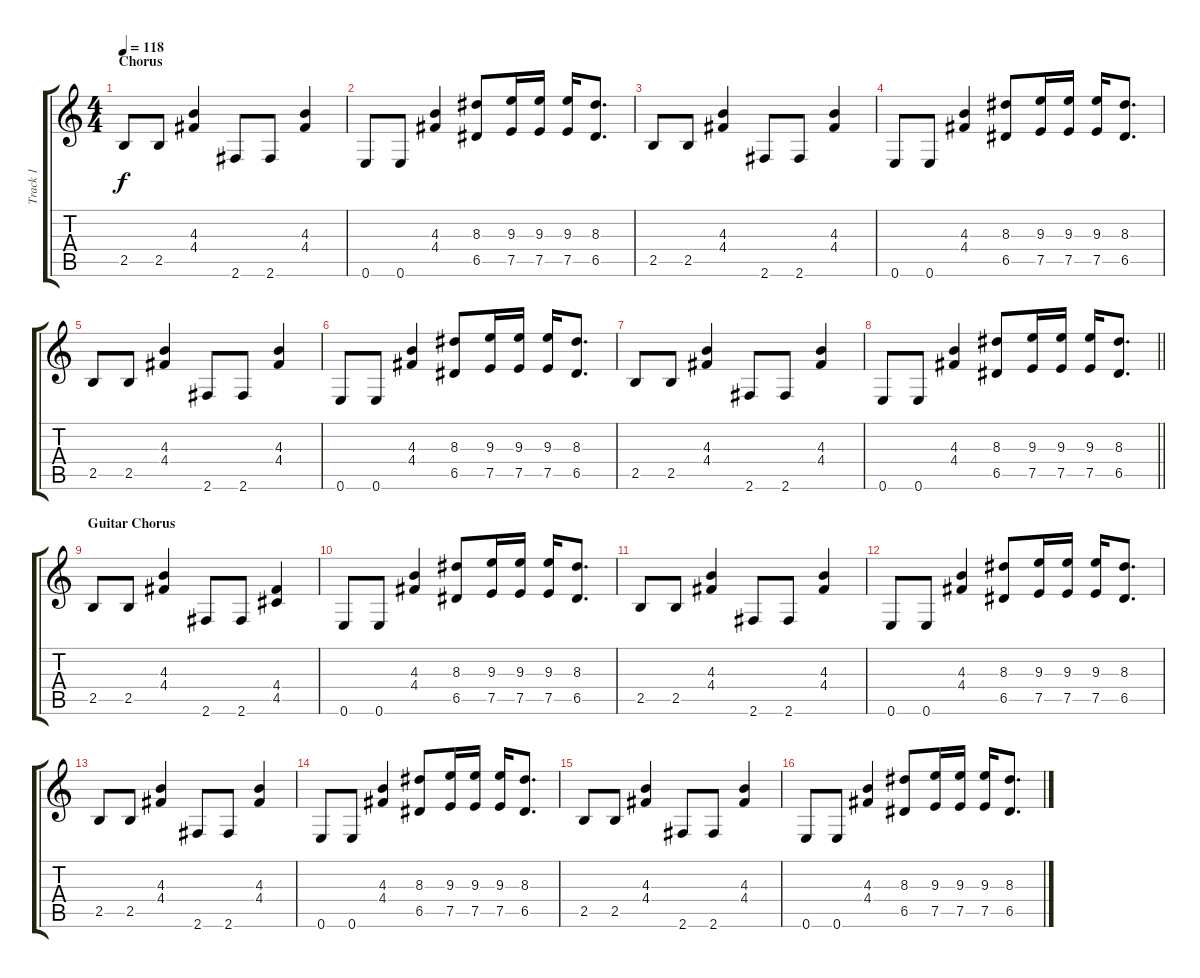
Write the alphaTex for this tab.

\track ("Track 1" "Track 1") {instrument distortionguitar}
\staff {score tabs}
\tuning (E4 B3 G3 D3 A2 E2) {hide}
\ts (4 4)
\section ("" "Chorus")
\tempo 118
\clef g2
\ks c
2.5.8{dy f} 2.5.8 (4.3 4.4).4 2.6.8 2.6.8 (4.3 4.4).4 |
0.6.8 0.6.8 (4.3 4.4).4 (8.3 6.5).8 (9.3 7.5).16 (9.3 7.5).16 (9.3 7.5).16 (8.3 6.5).8{d} |
2.5.8 2.5.8 (4.3 4.4).4 2.6.8 2.6.8 (4.3 4.4).4 |
0.6.8 0.6.8 (4.3 4.4).4 (8.3 6.5).8 (9.3 7.5).16 (9.3 7.5).16 (9.3 7.5).16 (8.3 6.5).8{d} |
2.5.8 2.5.8 (4.3 4.4).4 2.6.8 2.6.8 (4.3 4.4).4 |
0.6.8 0.6.8 (4.3 4.4).4 (8.3 6.5).8 (9.3 7.5).16 (9.3 7.5).16 (9.3 7.5).16 (8.3 6.5).8{d} |
2.5.8 2.5.8 (4.3 4.4).4 2.6.8 2.6.8 (4.3 4.4).4 |
\barLineRight lightlight
0.6.8 0.6.8 (4.3 4.4).4 (8.3 6.5).8 (9.3 7.5).16 (9.3 7.5).16 (9.3 7.5).16 (8.3 6.5).8{d} |
\section ("" "Guitar Chorus")
2.5.8 2.5.8 (4.3 4.4).4 2.6.8 2.6.8 (4.4 4.5).4 |
0.6.8 0.6.8 (4.3 4.4).4 (8.3 6.5).8 (9.3 7.5).16 (9.3 7.5).16 (9.3 7.5).16 (8.3 6.5).8{d} |
2.5.8 2.5.8 (4.3 4.4).4 2.6.8 2.6.8 (4.3 4.4).4 |
0.6.8 0.6.8 (4.3 4.4).4 (8.3 6.5).8 (9.3 7.5).16 (9.3 7.5).16 (9.3 7.5).16 (8.3 6.5).8{d} |
2.5.8 2.5.8 (4.3 4.4).4 2.6.8 2.6.8 (4.3 4.4).4 |
0.6.8 0.6.8 (4.3 4.4).4 (8.3 6.5).8 (9.3 7.5).16 (9.3 7.5).16 (9.3 7.5).16 (8.3 6.5).8{d} |
2.5.8 2.5.8 (4.3 4.4).4 2.6.8 2.6.8 (4.3 4.4).4 |
0.6.8 0.6.8 (4.3 4.4).4 (8.3 6.5).8 (9.3 7.5).16 (9.3 7.5).16 (9.3 7.5).16 (8.3 6.5).8{d}
